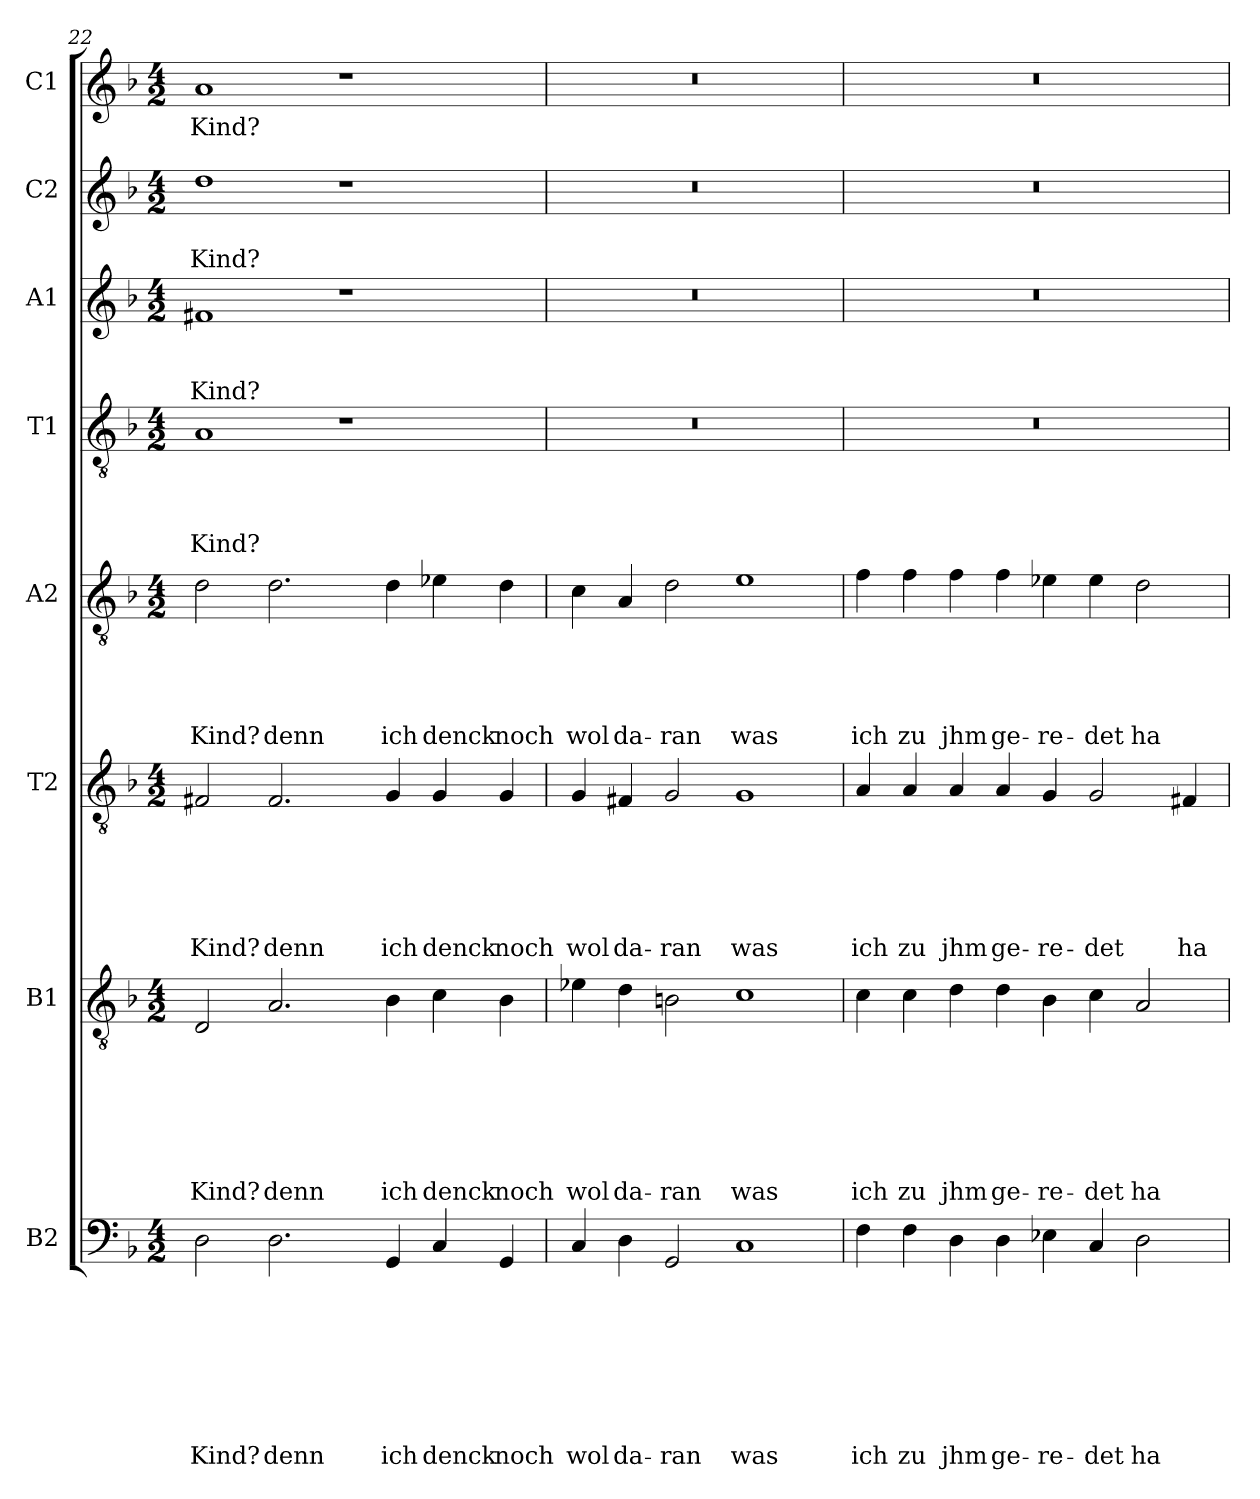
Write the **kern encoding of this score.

**kern	**text	**text	**text	**text	**text	**text	**text	**text	**kern	**text	**text	**text	**text	**text	**text	**text	**kern	**text	**text	**text	**text	**text	**text	**kern	**text	**text	**text	**text	**text	**kern	**text	**text	**text	**text	**kern	**text	**text	**text	**kern	**text	**text	**kern	**text
*part8	*part8	*part8	*part8	*part8	*part8	*part8	*part8	*part8	*part7	*part7	*part7	*part7	*part7	*part7	*part7	*part7	*part6	*part6	*part6	*part6	*part6	*part6	*part6	*part5	*part5	*part5	*part5	*part5	*part5	*part4	*part4	*part4	*part4	*part4	*part3	*part3	*part3	*part3	*part2	*part2	*part2	*part1	*part1
*staff8	*staff8	*staff8	*staff8	*staff8	*staff8	*staff8	*staff8	*staff8	*staff7	*staff7	*staff7	*staff7	*staff7	*staff7	*staff7	*staff7	*staff6	*staff6	*staff6	*staff6	*staff6	*staff6	*staff6	*staff5	*staff5	*staff5	*staff5	*staff5	*staff5	*staff4	*staff4	*staff4	*staff4	*staff4	*staff3	*staff3	*staff3	*staff3	*staff2	*staff2	*staff2	*staff1	*staff1
*I"B2	*	*	*	*	*	*	*	*	*I"B1	*	*	*	*	*	*	*	*I"T2	*	*	*	*	*	*	*I"A2	*	*	*	*	*	*I"T1	*	*	*	*	*I"A1	*	*	*	*I"C2	*	*	*I"C1	*
*clefF4	*	*	*	*	*	*	*	*	*clefGv2	*	*	*	*	*	*	*	*clefGv2	*	*	*	*	*	*	*clefGv2	*	*	*	*	*	*clefGv2	*	*	*	*	*clefG2	*	*	*	*clefG2	*	*	*clefG2	*
*k[b-]	*	*	*	*	*	*	*	*	*k[b-]	*	*	*	*	*	*	*	*k[b-]	*	*	*	*	*	*	*k[b-]	*	*	*	*	*	*k[b-]	*	*	*	*	*k[b-]	*	*	*	*k[b-]	*	*	*k[b-]	*
*d:	*	*	*	*	*	*	*	*	*d:	*	*	*	*	*	*	*	*d:	*	*	*	*	*	*	*d:	*	*	*	*	*	*d:	*	*	*	*	*d:	*	*	*	*d:	*	*	*d:	*
*M4/2	*	*	*	*	*	*	*	*	*M4/2	*	*	*	*	*	*	*	*M4/2	*	*	*	*	*	*	*M4/2	*	*	*	*	*	*M4/2	*	*	*	*	*M4/2	*	*	*	*M4/2	*	*	*M4/2	*
=22	=22	=22	=22	=22	=22	=22	=22	=22	=22	=22	=22	=22	=22	=22	=22	=22	=22	=22	=22	=22	=22	=22	=22	=22	=22	=22	=22	=22	=22	=22	=22	=22	=22	=22	=22	=22	=22	=22	=22	=22	=22	=22	=22
2D\	.	.	.	.	.	.	.	Kind?	2D/	.	.	.	.	.	.	Kind?	2F#X/	.	.	.	.	.	Kind?	2d\	.	.	.	.	Kind?	1A	.	.	.	Kind?	1f#X	.	.	Kind?	1dd	.	Kind?	1a	Kind?
2.D\	.	.	.	.	.	.	.	denn	2.A/	.	.	.	.	.	.	denn	2.F#/	.	.	.	.	.	denn	2.d\	.	.	.	.	denn	.	.	.	.	.	.	.	.	.	.	.	.	.	.
.	.	.	.	.	.	.	.	.	.	.	.	.	.	.	.	.	.	.	.	.	.	.	.	.	.	.	.	.	.	1r	.	.	.	.	1r	.	.	.	1r	.	.	1r	.
4GG/	.	.	.	.	.	.	.	ich	4B-\	.	.	.	.	.	.	ich	4G/	.	.	.	.	.	ich	4d\	.	.	.	.	ich	.	.	.	.	.	.	.	.	.	.	.	.	.	.
4C/	.	.	.	.	.	.	.	denck	4c\	.	.	.	.	.	.	denck	4G/	.	.	.	.	.	denck	4e-X\	.	.	.	.	denck	.	.	.	.	.	.	.	.	.	.	.	.	.	.
4GG/	.	.	.	.	.	.	.	noch	4B-\	.	.	.	.	.	.	noch	4G/	.	.	.	.	.	noch	4d\	.	.	.	.	noch	.	.	.	.	.	.	.	.	.	.	.	.	.	.
=23	=23	=23	=23	=23	=23	=23	=23	=23	=23	=23	=23	=23	=23	=23	=23	=23	=23	=23	=23	=23	=23	=23	=23	=23	=23	=23	=23	=23	=23	=23	=23	=23	=23	=23	=23	=23	=23	=23	=23	=23	=23	=23	=23
4C/	.	.	.	.	.	.	.	wol	4e-X\	.	.	.	.	.	.	wol	4G/	.	.	.	.	.	wol	4c\	.	.	.	.	wol	0r	.	.	.	.	0r	.	.	.	0r	.	.	0r	.
4D\	.	.	.	.	.	.	.	da-	4d\	.	.	.	.	.	.	da-	4F#X/	.	.	.	.	.	da-	4A/	.	.	.	.	da-	.	.	.	.	.	.	.	.	.	.	.	.	.	.
2GG/	.	.	.	.	.	.	.	-ran	2Bn\	.	.	.	.	.	.	-ran	2G/	.	.	.	.	.	-ran	2d\	.	.	.	.	-ran	.	.	.	.	.	.	.	.	.	.	.	.	.	.
1C	.	.	.	.	.	.	.	was	1c	.	.	.	.	.	.	was	1G	.	.	.	.	.	was	1e	.	.	.	.	was	.	.	.	.	.	.	.	.	.	.	.	.	.	.
=24	=24	=24	=24	=24	=24	=24	=24	=24	=24	=24	=24	=24	=24	=24	=24	=24	=24	=24	=24	=24	=24	=24	=24	=24	=24	=24	=24	=24	=24	=24	=24	=24	=24	=24	=24	=24	=24	=24	=24	=24	=24	=24	=24
4F\	.	.	.	.	.	.	.	ich	4c\	.	.	.	.	.	.	ich	4A/	.	.	.	.	.	ich	4f\	.	.	.	.	ich	0r	.	.	.	.	0r	.	.	.	0r	.	.	0r	.
4F\	.	.	.	.	.	.	.	zu	4c\	.	.	.	.	.	.	zu	4A/	.	.	.	.	.	zu	4f\	.	.	.	.	zu	.	.	.	.	.	.	.	.	.	.	.	.	.	.
4D\	.	.	.	.	.	.	.	jhm	4d\	.	.	.	.	.	.	jhm	4A/	.	.	.	.	.	jhm	4f\	.	.	.	.	jhm	.	.	.	.	.	.	.	.	.	.	.	.	.	.
4D\	.	.	.	.	.	.	.	ge-	4d\	.	.	.	.	.	.	ge-	4A/	.	.	.	.	.	ge-	4f\	.	.	.	.	ge-	.	.	.	.	.	.	.	.	.	.	.	.	.	.
4E-X\	.	.	.	.	.	.	.	-re-	4B-\	.	.	.	.	.	.	-re-	4G/	.	.	.	.	.	-re-	4e-X\	.	.	.	.	-re-	.	.	.	.	.	.	.	.	.	.	.	.	.	.
4C/	.	.	.	.	.	.	.	-det	4c\	.	.	.	.	.	.	-det	2G/	.	.	.	.	.	-det	4e-\	.	.	.	.	-det	.	.	.	.	.	.	.	.	.	.	.	.	.	.
2D\	.	.	.	.	.	.	.	ha-	2A/	.	.	.	.	.	.	ha-	.	.	.	.	.	.	.	2d\	.	.	.	.	ha-	.	.	.	.	.	.	.	.	.	.	.	.	.	.
.	.	.	.	.	.	.	.	.	.	.	.	.	.	.	.	.	4F#X/	.	.	.	.	.	ha-	.	.	.	.	.	.	.	.	.	.	.	.	.	.	.	.	.	.	.	.
=	=	=	=	=	=	=	=	=	=	=	=	=	=	=	=	=	=	=	=	=	=	=	=	=	=	=	=	=	=	=	=	=	=	=	=	=	=	=	=	=	=	=	=
*-	*-	*-	*-	*-	*-	*-	*-	*-	*-	*-	*-	*-	*-	*-	*-	*-	*-	*-	*-	*-	*-	*-	*-	*-	*-	*-	*-	*-	*-	*-	*-	*-	*-	*-	*-	*-	*-	*-	*-	*-	*-	*-	*-
